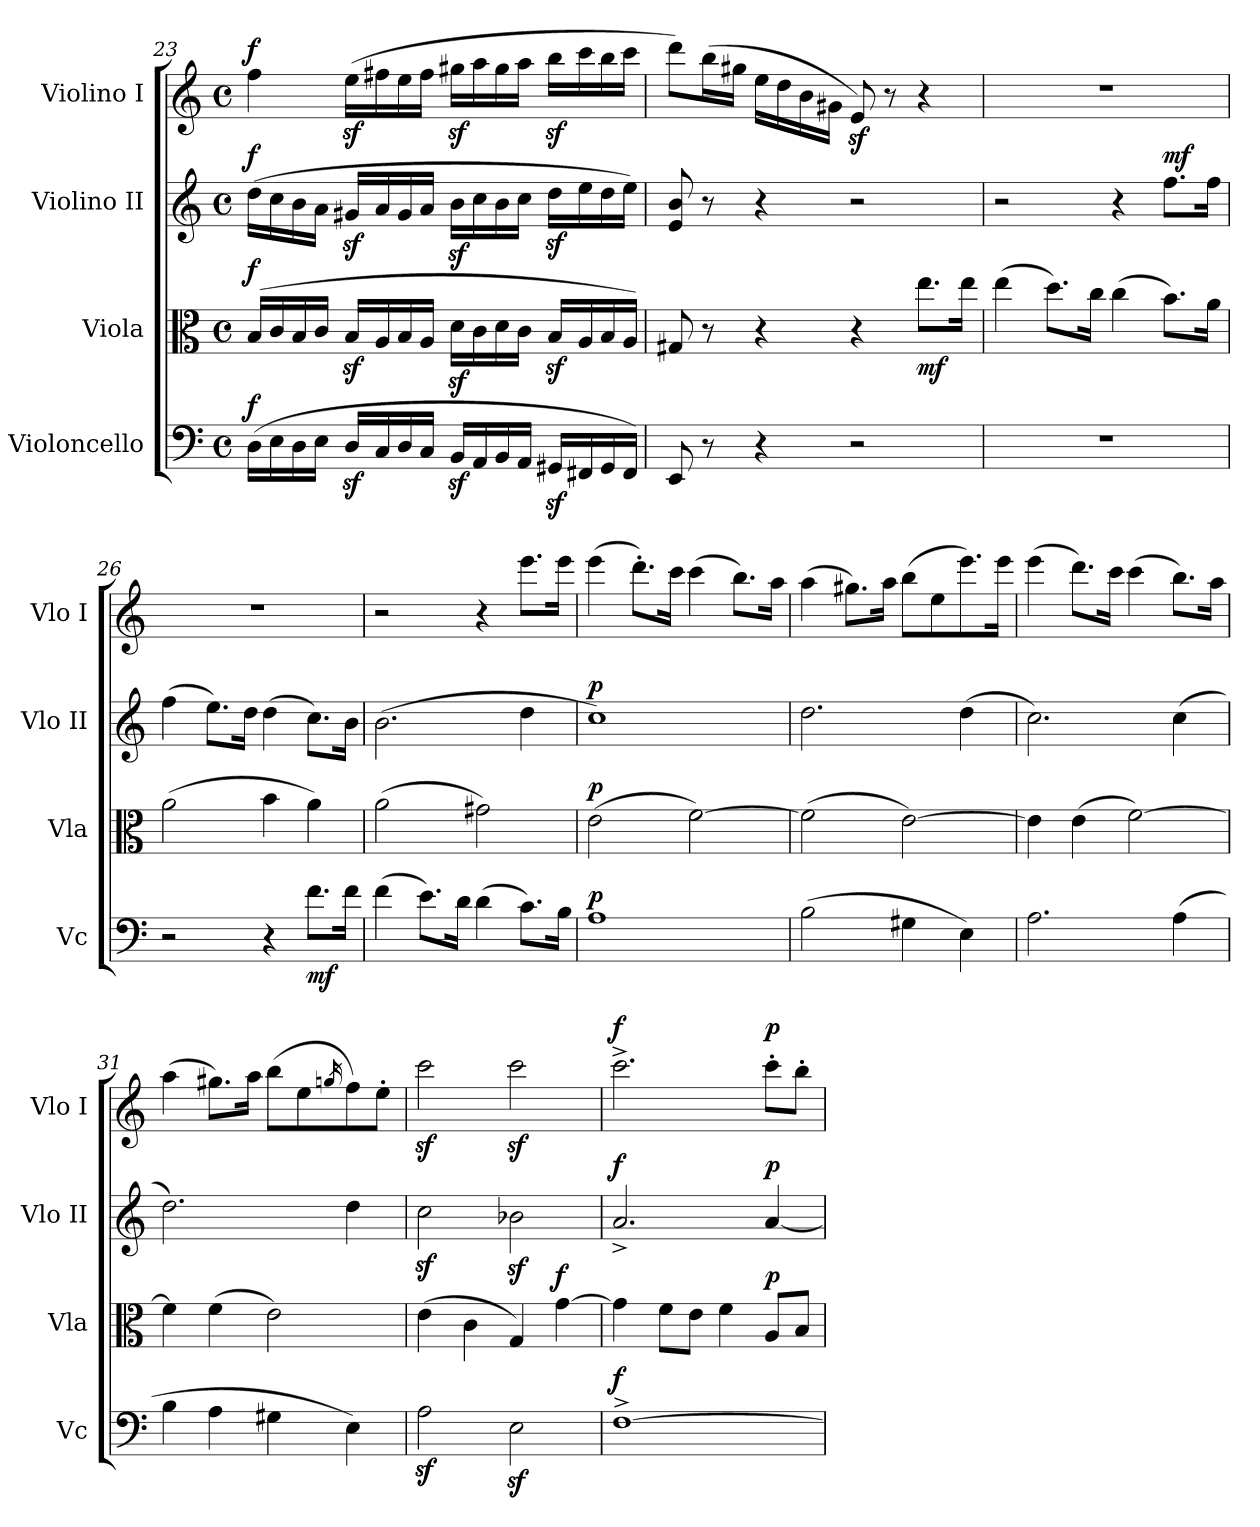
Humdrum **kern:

**kern	**dynam	**kern	**dynam	**kern	**dynam	**kern	**dynam
*part4	*part4	*part3	*part3	*part2	*part2	*part1	*part1
*staff4	*staff4	*staff3	*staff3	*staff2	*staff2	*staff1	*staff1
*I"Violoncello	*	*I"Viola	*	*I"Violino II	*	*I"Violino I	*
*I'Vc	*	*I'Vla	*	*I'Vlo II	*	*I'Vlo I	*
*clefF4	*	*clefC3	*	*clefG2	*	*clefG2	*
*k[]	*	*k[]	*	*k[]	*	*k[]	*
*M4/4	*	*M4/4	*	*M4/4	*	*M4/4	*
*met(c)	*	*met(c)	*	*met(c)	*	*met(c)	*
=23	=23	=23	=23	=23	=23	=23	=23
!	!LO:DY:a	!	!LO:DY:a	!	!LO:DY:a	!	!LO:DY:a
(16D\LL	f	(16B/LL	f	(16dd\LL	f	4ff\	f
16E\	.	16c/	.	16cc\	.	.	.
16D\	.	16B/	.	16b\	.	.	.
16E\JJ	.	16c/JJ	.	16a\JJ	.	.	.
16Dz</LL	.	16Bz</LL	.	16g#Xz</LL	.	(16eez<\LL	.
16C/	.	16A/	.	16a/	.	16ff#X\	.
16D/	.	16B/	.	16g#/	.	16ee\	.
16C/JJ	.	16A/JJ	.	16a/JJ	.	16ff#\JJ	.
16BBz</LL	.	16dz<\LL	.	16bz<\LL	.	16gg#Xz<\LL	.
16AA/	.	16c\	.	16cc\	.	16aa\	.
16BB/	.	16d\	.	16b\	.	16gg#\	.
16AA/JJ	.	16c\JJ	.	16cc\JJ	.	16aa\JJ	.
16GG#Xz</LL	.	16Bz</LL	.	16ddz<\LL	.	16bbz<\LL	.
16FF#X/	.	16A/	.	16ee\	.	16ccc\	.
16GG#/	.	16B/	.	16dd\	.	16bb\	.
16FF#/JJ)	.	16A/JJ)	.	16ee\JJ)	.	16ccc\JJ	.
=24	=24	=24	=24	=24	=24	=24	=24
8EE/	.	8G#X/	.	8e/ 8b/	.	8ddd\L)	.
8r	.	8r	.	8r	.	(16bb\L	.
.	.	.	.	.	.	16gg#X\JJ	.
4r	.	4r	.	4r	.	16ee\LL	.
.	.	.	.	.	.	16dd\	.
.	.	.	.	.	.	16b\	.
.	.	.	.	.	.	16g#X\JJ	.
2r	.	4r	.	2r	.	8ez>/)	.
.	.	.	.	.	.	8r	.
!	!	!	!LO:DY:b	!	!	!	!
.	.	8.ee\L	mf	.	.	4r	.
.	.	16ee\Jk	.	.	.	.	.
!!LO:LB:g=z
=25	=25	=25	=25	=25	=25	=25	=25
1r	.	(4ee\	.	2r	.	1r	.
.	.	8.dd\L)	.	.	.	.	.
.	.	16cc\Jk	.	.	.	.	.
.	.	(4cc\	.	4r	.	.	.
!	!	!	!	!	!LO:DY:a	!	!
.	.	8.b\L)	.	8.ff\L	mf	.	.
.	.	16a\Jk	.	16ff\Jk	.	.	.
=26	=26	=26	=26	=26	=26	=26	=26
2r	.	(2a\	.	(4ff\	.	1r	.
.	.	.	.	8.ee\L)	.	.	.
.	.	.	.	16dd\Jk	.	.	.
4r	.	4b\	.	(4dd\	.	.	.
!	!LO:DY:b	!	!	!	!	!	!
8.f\L	mf	4a\)	.	8.cc\L)	.	.	.
16f\Jk	.	.	.	16b\Jk	.	.	.
=27	=27	=27	=27	=27	=27	=27	=27
(4f\	.	(2a\	.	(2.b\	.	2r	.
8.e\L)	.	.	.	.	.	.	.
16d\Jk	.	.	.	.	.	.	.
(4d\	.	2g#X\)	.	.	.	4r	.
8.c\L)	.	.	.	4dd\	.	8.eee\L	.
16B\Jk	.	.	.	.	.	16eee\Jk	.
=28	=28	=28	=28	=28	=28	=28	=28
!	!LO:DY:a	!	!LO:DY:a	!	!LO:DY:a	!	!
1A	p	(2e\	p	1cc)	p	(4eee\	.
.	.	.	.	.	.	8.ddd'\L)	.
.	.	.	.	.	.	16ccc\Jk	.
.	.	[2f\)	.	.	.	(4ccc\	.
.	.	.	.	.	.	8.bb\L)	.
.	.	.	.	.	.	16aa\Jk	.
=29	=29	=29	=29	=29	=29	=29	=29
(2B\	.	(2f\]	.	2.dd\	.	(4aa\	.
.	.	.	.	.	.	8.gg#X\L)	.
.	.	.	.	.	.	16aa\Jk	.
4G#X\	.	[2e\)	.	.	.	(8bb\L	.
.	.	.	.	.	.	8ee\	.
4E\)	.	.	.	(4dd\	.	8.eee\)	.
.	.	.	.	.	.	16eee\Jk	.
=30	=30	=30	=30	=30	=30	=30	=30
2.A\	.	4e\]	.	2.cc\)	.	(4eee\	.
.	.	(4e\	.	.	.	8.ddd\L)	.
.	.	.	.	.	.	16ccc\Jk	.
.	.	[2f\)	.	.	.	(4ccc\	.
(4A\	.	.	.	(4cc\	.	8.bb\L)	.
.	.	.	.	.	.	16aa\Jk	.
=31	=31	=31	=31	=31	=31	=31	=31
4B\	.	4f\]	.	2.dd\)	.	(4aa\	.
4A\	.	(4f\	.	.	.	8.gg#X\L)	.
.	.	.	.	.	.	16aa\Jk	.
4G#X\	.	2e\)	.	.	.	(8bb\L	.
.	.	.	.	.	.	8ee\	.
.	.	.	.	.	.	16qggn/	.
4E\)	.	.	.	4dd\	.	8ff\)	.
.	.	.	.	.	.	8ee'\J	.
=32	=32	=32	=32	=32	=32	=32	=32
2Az>\	.	(4e\	.	2ccz>\	.	2cccz>\	.
.	.	4c\	.	.	.	.	.
2Ez>\	.	4G/)	.	2b-Xz>\	.	2cccz>\	.
!	!	!	!LO:DY:a	!	!	!	!
.	.	[4g\	f	.	.	.	.
=33	=33	=33	=33	=33	=33	=33	=33
!	!LO:DY:a	!	!	!	!LO:DY:a	!	!LO:DY:a
[1F^	f	4g\]	.	2.a^/	f	2.ccc^\	f
.	.	8f\L	.	.	.	.	.
.	.	8e\J	.	.	.	.	.
.	.	4f\	.	.	.	.	.
!	!	!	!LO:DY:a	!	!LO:DY:a	!	!LO:DY:a
.	.	8A/L	p	[4a/	p	8ccc'\L	p
.	.	8B/J	.	.	.	8bb'\J	.
=	=	=	=	=	=	=	=
*-	*-	*-	*-	*-	*-	*-	*-
